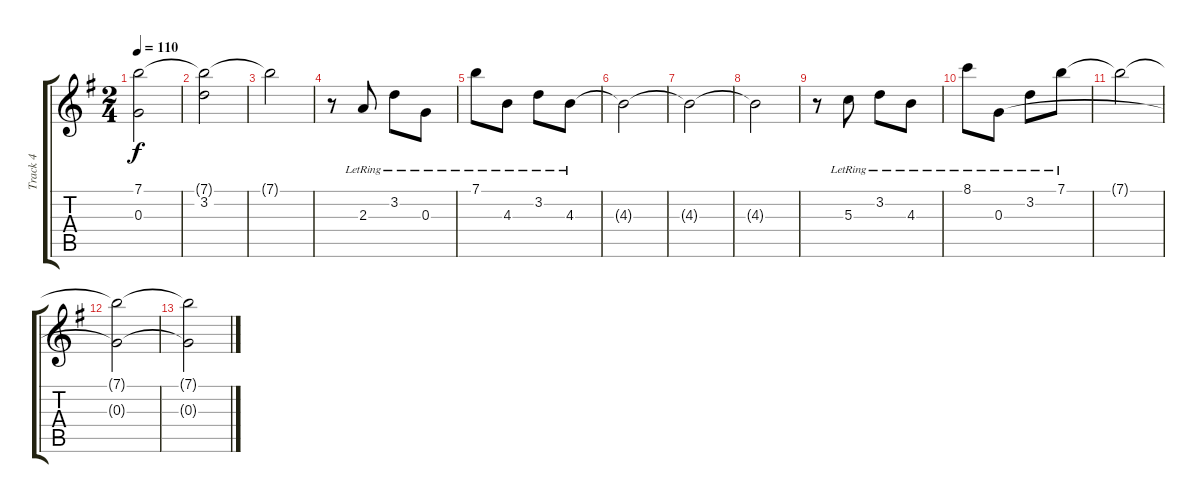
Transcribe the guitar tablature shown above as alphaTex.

\track ("Track 4" "Track 4") {instrument acousticguitarnylon}
\staff {score tabs}
\tuning (E4 B3 G3 D3 A2 E2) {hide}
\ts (2 4)
\tempo 110
\clef g2
\ks g
(7.1{t} 0.3{t}).2{dy f} |
(7.1{t} 3.2{t}).2 |
7.1{t}.2 |
r.8 2.3{lr}.8 3.2{lr}.8 0.3{lr}.8 |
7.1{lr}.8 4.3{lr}.8 3.2{lr}.8 4.3{lr}.8 |
4.3{t}.2 |
4.3{t}.2 |
4.3{t}.2 |
r.8 5.3{lr}.8 3.2{lr}.8 4.3{lr}.8 |
8.1{lr}.8 0.3{lr}.8 3.2{lr}.8 7.1{lr}.8 |
7.1{t}.2 |
(7.1{t} 0.3{t}).2 |
(7.1{t} 0.3{t}).2
